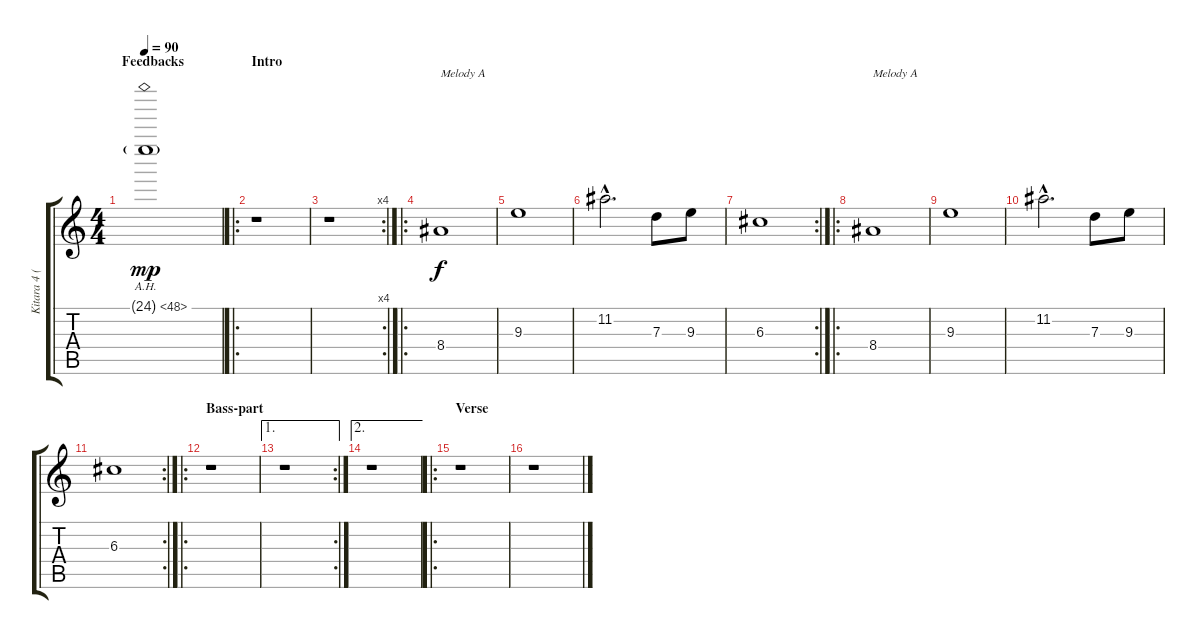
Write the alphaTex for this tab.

\track ("Kitara 4 (\"Silppukitara 2\")" "Kitara 4 (") {instrument distortionguitar}
\staff {score tabs}
\tuning (E4 B3 G3 D3 A2 D2) {hide}
\ts (4 4)
\section ("" "Feedbacks")
\tempo 90
\clef g2
\ks c
24.1{ah 24 g}.1{dy mp instrument distortionguitar} |
\ro
\section ("" "Intro")
r.1 |
\rc 4
r.1 |
\ro
8.4.1{txt "Melody A" dy f} |
9.3.1 |
11.2{hac}.2{d} 7.3.8 9.3.8 |
\rc 2
6.3.1 |
\ro
8.4.1{txt "Melody A"} |
9.3.1 |
11.2{hac}.2{d} 7.3.8 9.3.8 |
\rc 2
6.3.1 |
\ro
\section ("" "Bass-part")
r.1 |
\ae 1
\rc 2
r.1 |
\ae 2
r.1 |
\ro
\section ("" "Verse")
r.1 |
r.1
